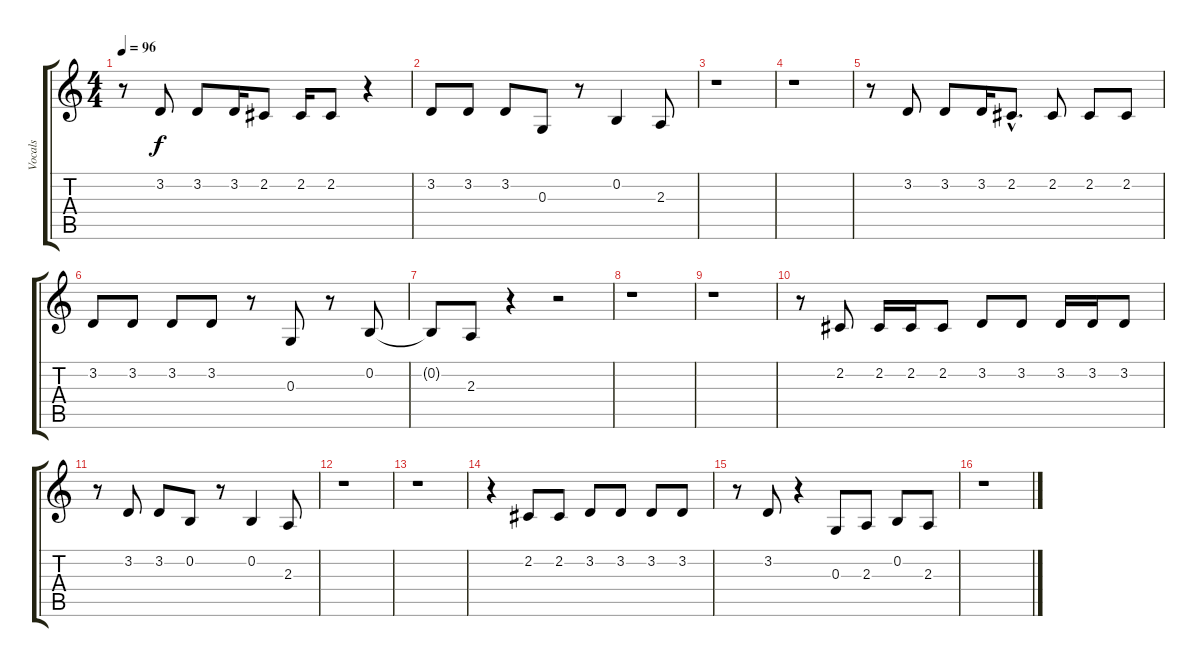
\track ("Vocals" "Vocals") {instrument tenorsax}
\staff {score tabs}
\tuning (E4 B3 G3 D3 A2 E2) {hide}
\ts (4 4)
\tempo 96
\clef g2
\ks c
r.8{dy f} 3.2.8 3.2.8 3.2.16 2.2.8 2.2.16 2.2.8 r.4 |
3.2.8 3.2.8 3.2.8 0.3.8 r.8 0.2.4 2.3.8 |
r.1 |
r.1 |
r.8 3.2.8 3.2.8 3.2.16 2.2{hac}.8{d} 2.2.8 2.2.8 2.2.8 |
3.2.8 3.2.8 3.2.8 3.2.8 r.8 0.3.8 r.8 0.2.8 |
0.2{t}.8 2.3.8 r.4 r.2 |
r.1 |
r.1 |
r.8 2.2.8 2.2.16 2.2.16 2.2.8 3.2.8 3.2.8 3.2.16 3.2.16 3.2.8 |
r.8 3.2.8 3.2.8 0.2.8 r.8 0.2.4 2.3.8 |
r.1 |
r.1 |
r.4 2.2.8 2.2.8 3.2.8 3.2.8 3.2.8 3.2.8 |
r.8 3.2.8 r.4 0.3.8 2.3.8 0.2.8 2.3.8 |
r.1
